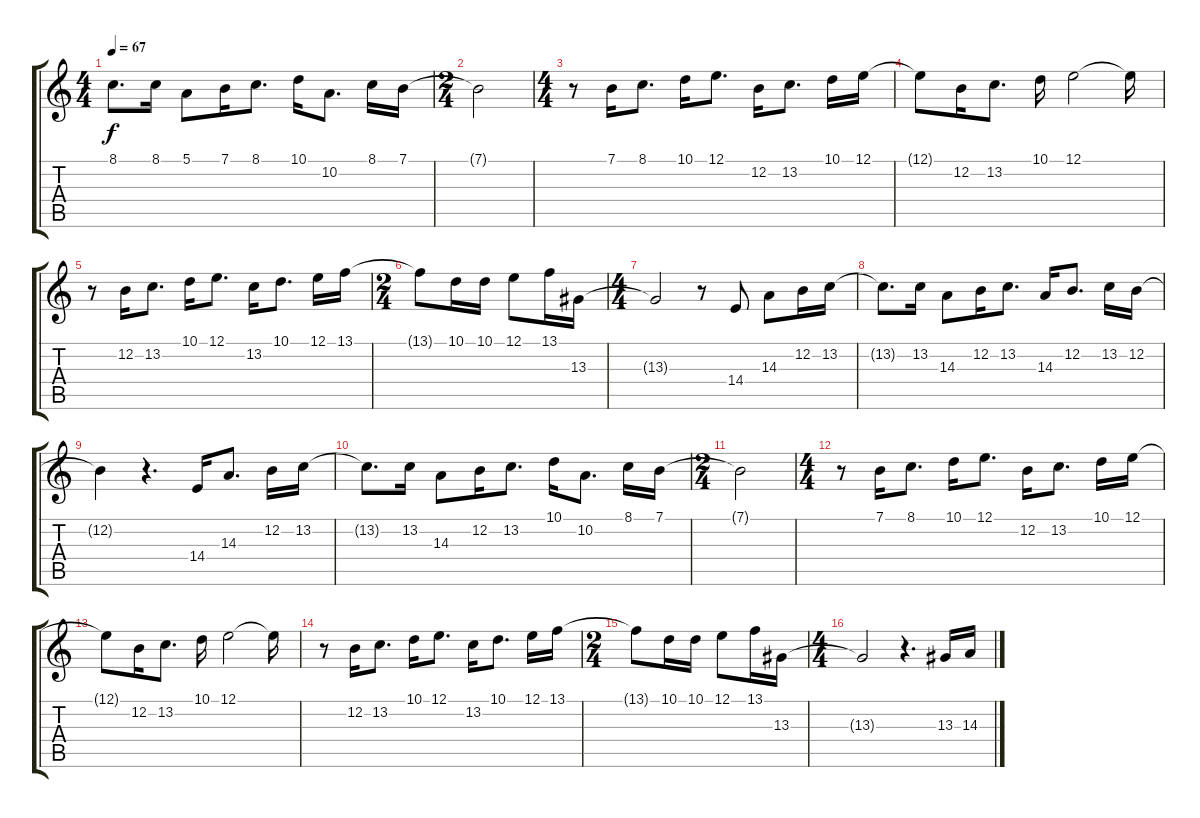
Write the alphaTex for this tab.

\track "" {instrument acousticgrandpiano}
\staff {score tabs}
\tuning (E4 B3 G3 D3 A2 E2) {hide}
\ts (4 4)
\tempo 67
\clef g2
\ks c
8.1{t}.8{d dy f} 8.1.16 5.1.8 7.1.16 8.1.8{d} 10.1.16 10.2.8{d} 8.1.16 7.1.16 |
\ts (2 4)
7.1{t}.2 |
\ts (4 4)
r.8 7.1.16 8.1.8{d} 10.1.16 12.1.8{d} 12.2.16 13.2.8{d} 10.1.16 12.1.16 |
12.1{t}.8 12.2.16 13.2.8{d} 10.1.16 12.1.2 12.1{t}.16 |
r.8 12.2.16 13.2.8{d} 10.1.16 12.1.8{d} 13.2.16 10.1.8{d} 12.1.16 13.1.16 |
\ts (2 4)
13.1{t}.8 10.1.16 10.1.16 12.1.8 13.1.16 13.3.16 |
\ts (4 4)
13.3{t}.2 r.8 14.4.8 14.3.8 12.2.16 13.2.16 |
13.2{t}.8{d} 13.2.16 14.3.8 12.2.16 13.2.8{d} 14.3.16 12.2.8{d} 13.2.16 12.2.16 |
12.2{t}.4 r.4{d} 14.4.16 14.3.8{d} 12.2.16 13.2.16 |
13.2{t}.8{d} 13.2.16 14.3.8 12.2.16 13.2.8{d} 10.1.16 10.2.8{d} 8.1.16 7.1.16 |
\ts (2 4)
7.1{t}.2 |
\ts (4 4)
r.8 7.1.16 8.1.8{d} 10.1.16 12.1.8{d} 12.2.16 13.2.8{d} 10.1.16 12.1.16 |
12.1{t}.8 12.2.16 13.2.8{d} 10.1.16 12.1.2 12.1{t}.16 |
r.8 12.2.16 13.2.8{d} 10.1.16 12.1.8{d} 13.2.16 10.1.8{d} 12.1.16 13.1.16 |
\ts (2 4)
13.1{t}.8 10.1.16 10.1.16 12.1.8 13.1.16 13.3.16 |
\ts (4 4)
13.3{t}.2 r.4{d} 13.3.16 14.3.16
